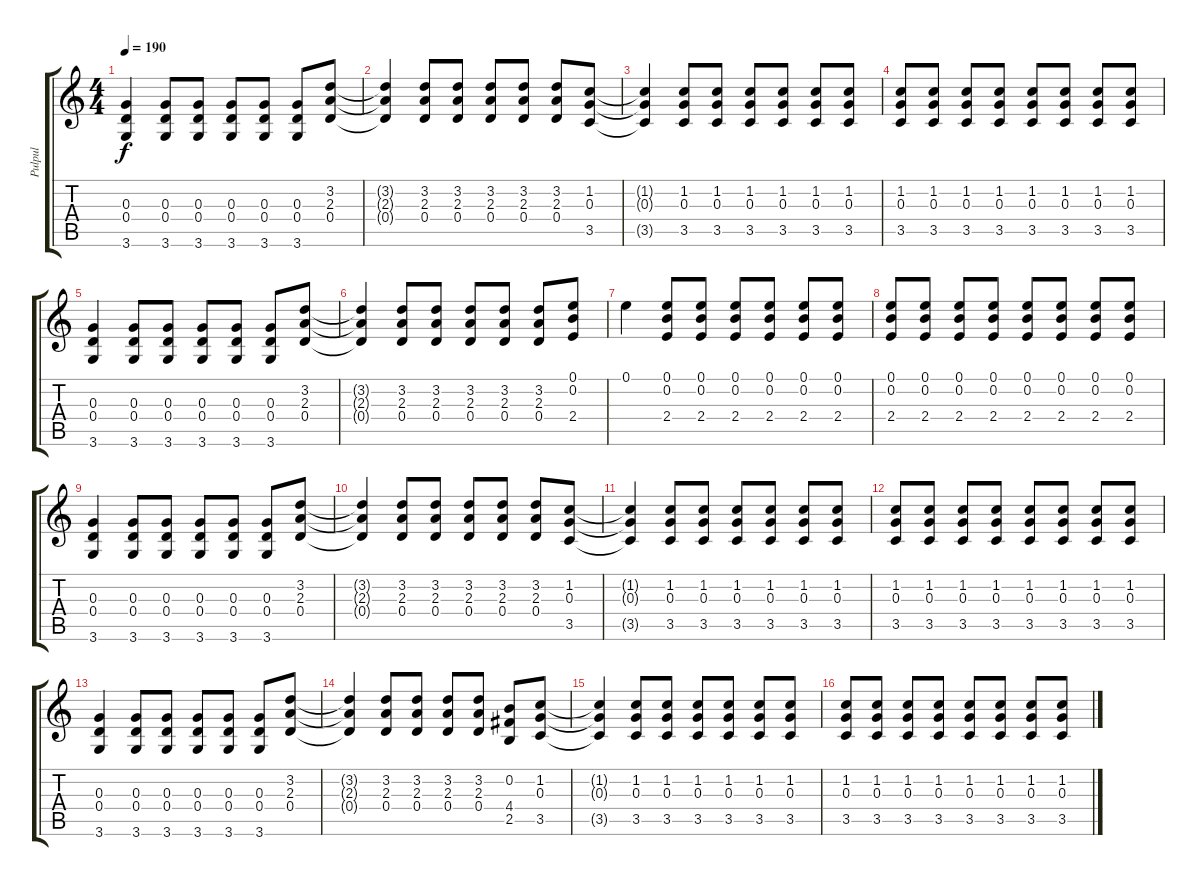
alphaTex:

\track ("Pulpul" "Pulpul") {instrument overdrivenguitar}
\staff {score tabs}
\tuning (E4 B3 G3 D3 A2 E2) {hide}
\ts (4 4)
\tempo 190
\clef g2
\ks c
(0.3 0.4 3.6).4{dy f} (0.3 0.4 3.6).8 (0.3 0.4 3.6).8 (0.3 0.4 3.6).8 (0.3 0.4 3.6).8 (0.3 0.4 3.6).8 (3.2 2.3 0.4).8 |
(3.2{t} 2.3{t} 0.4{t}).4 (3.2 2.3 0.4).8 (3.2 2.3 0.4).8 (3.2 2.3 0.4).8 (3.2 2.3 0.4).8 (3.2 2.3 0.4).8 (1.2 0.3 3.5).8 |
(1.2{t} 0.3{t} 3.5{t}).4 (1.2 0.3 3.5).8 (1.2 0.3 3.5).8 (1.2 0.3 3.5).8 (1.2 0.3 3.5).8 (1.2 0.3 3.5).8 (1.2 0.3 3.5).8 |
(1.2 0.3 3.5).8 (1.2 0.3 3.5).8 (1.2 0.3 3.5).8 (1.2 0.3 3.5).8 (1.2 0.3 3.5).8 (1.2 0.3 3.5).8 (1.2 0.3 3.5).8 (1.2 0.3 3.5).8 |
(0.3 0.4 3.6).4{volume 14 instrument distortionguitar} (0.3 0.4 3.6).8 (0.3 0.4 3.6).8 (0.3 0.4 3.6).8 (0.3 0.4 3.6).8 (0.3 0.4 3.6).8 (3.2 2.3 0.4).8 |
(3.2{t} 2.3{t} 0.4{t}).4 (3.2 2.3 0.4).8 (3.2 2.3 0.4).8 (3.2 2.3 0.4).8 (3.2 2.3 0.4).8 (3.2 2.3 0.4).8 (0.1 0.2 2.4).8 |
0.1.4 (0.1 0.2 2.4).8 (0.1 0.2 2.4).8 (0.1 0.2 2.4).8 (0.1 0.2 2.4).8 (0.1 0.2 2.4).8 (0.1 0.2 2.4).8 |
(0.1 0.2 2.4).8 (0.1 0.2 2.4).8 (0.1 0.2 2.4).8 (0.1 0.2 2.4).8 (0.1 0.2 2.4).8 (0.1 0.2 2.4).8 (0.1 0.2 2.4).8 (0.1 0.2 2.4).8 |
(0.3 0.4 3.6).4 (0.3 0.4 3.6).8 (0.3 0.4 3.6).8 (0.3 0.4 3.6).8 (0.3 0.4 3.6).8 (0.3 0.4 3.6).8 (3.2 2.3 0.4).8 |
(3.2{t} 2.3{t} 0.4{t}).4 (3.2 2.3 0.4).8 (3.2 2.3 0.4).8 (3.2 2.3 0.4).8 (3.2 2.3 0.4).8 (3.2 2.3 0.4).8 (1.2 0.3 3.5).8 |
(1.2{t} 0.3{t} 3.5{t}).4 (1.2 0.3 3.5).8 (1.2 0.3 3.5).8 (1.2 0.3 3.5).8 (1.2 0.3 3.5).8 (1.2 0.3 3.5).8 (1.2 0.3 3.5).8 |
(1.2 0.3 3.5).8 (1.2 0.3 3.5).8 (1.2 0.3 3.5).8 (1.2 0.3 3.5).8 (1.2 0.3 3.5).8 (1.2 0.3 3.5).8 (1.2 0.3 3.5).8 (1.2 0.3 3.5).8 |
(0.3 0.4 3.6).4{volume 10 instrument overdrivenguitar} (0.3 0.4 3.6).8 (0.3 0.4 3.6).8 (0.3 0.4 3.6).8 (0.3 0.4 3.6).8 (0.3 0.4 3.6).8 (3.2 2.3 0.4).8 |
(3.2{t} 2.3{t} 0.4{t}).4 (3.2 2.3 0.4).8 (3.2 2.3 0.4).8 (3.2 2.3 0.4).8 (3.2 2.3 0.4).8 (0.2 4.4 2.5).8 (1.2 0.3 3.5).8 |
(1.2{t} 0.3{t} 3.5{t}).4 (1.2 0.3 3.5).8 (1.2 0.3 3.5).8 (1.2 0.3 3.5).8 (1.2 0.3 3.5).8 (1.2 0.3 3.5).8 (1.2 0.3 3.5).8 |
(1.2 0.3 3.5).8 (1.2 0.3 3.5).8 (1.2 0.3 3.5).8 (1.2 0.3 3.5).8 (1.2 0.3 3.5).8 (1.2 0.3 3.5).8 (1.2 0.3 3.5).8 (1.2 0.3 3.5).8
